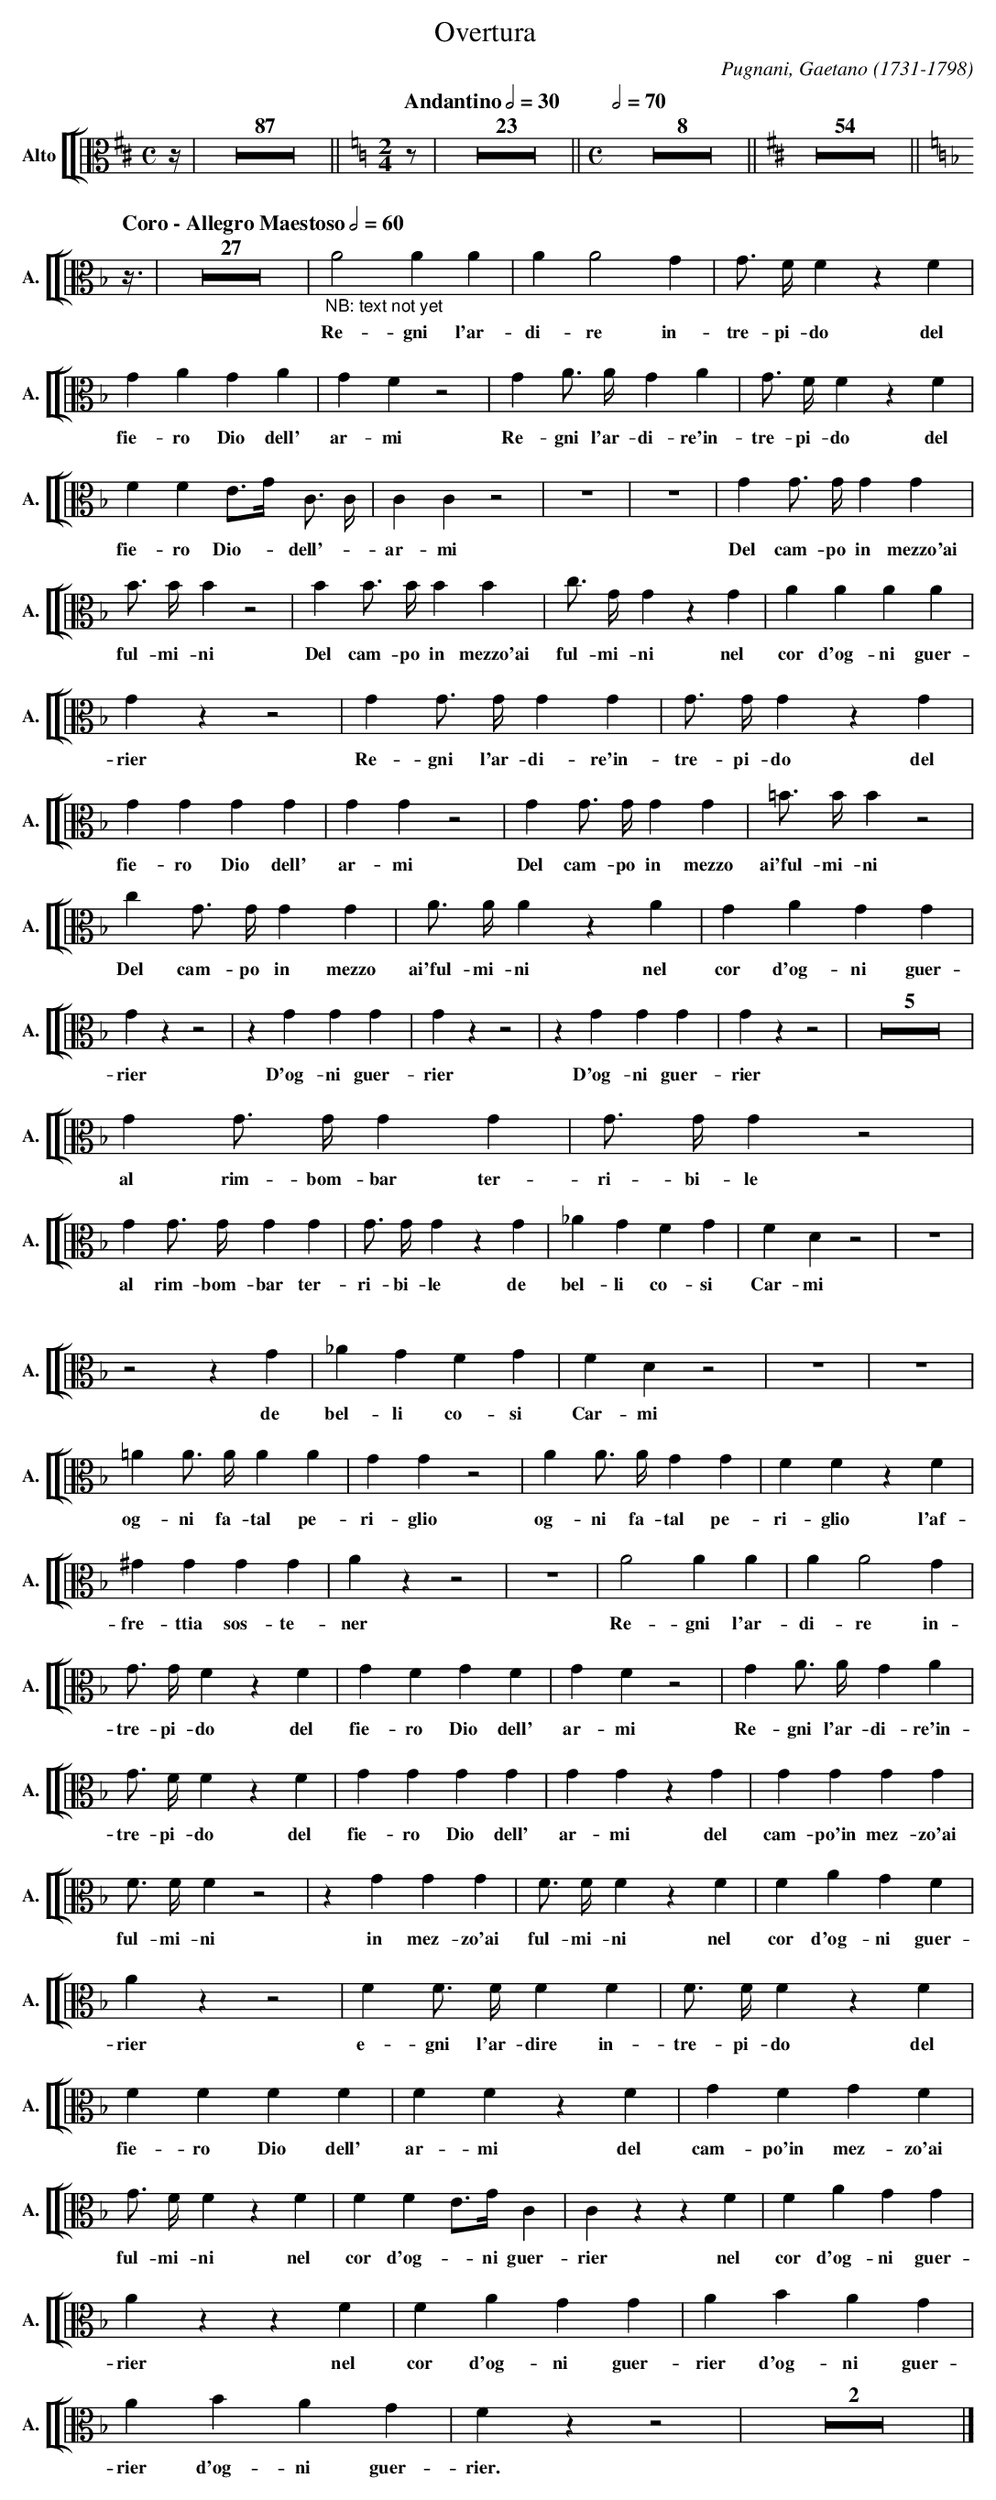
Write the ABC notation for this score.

X:1
T:Overtura
C:Pugnani, Gaetano (1731-1798)
M:C
L:1/4
K:D
V: 16 clef=alto name="Alto" sname="A."
%%staves [[ 16 ]]
    z// | Z87 || \
[M:2/4] [K:C] [L:1/8] [Q: "Andantino" 1/2=30] z | Z23 || \
[M:C] [Q:1/2=70] Z8 || \
[K: D] Z54 || \
[K:F] [L:1/4]  [Q: "Coro - Allegro Maestoso" 1/2=60]  z3/8 | Z27 | \
   "_NB: text not yet" A2 A A | A A2 G | G/> F/ F z F | G A G A | G F z2 | \
w: Re-gni l'ar-di-re in-tre-pi-do del fie-ro Dio dell' ar-mi
   G A/> A/ G A | G/> F/ F z F | F F E3/4G1/4 C/> C/ | C C z2 | z4 | z4 | \
w: Re-gni l'ar-di-re'in-tre-pi-do del fie-ro Dio-- dell'-- ar-mi
   G G/> G/ G G | B/> B/ B z2 | B B/> B/ B B | c/> G/ G z \
w: Del cam-po in mezzo'ai ful-mi-ni Del cam-po in mezzo'ai ful-mi-ni tbc
   G | A A A A | G z z2 | G G/> G/ G G | G/> G/ G z G | G G G G | G G z2 | \
w: nel cor d'og-ni guer-rier Re-gni l'ar-di-re'in-tre-pi-do del fie-ro Dio dell' ar-mi
   G G/> G/ G G | =B/> B/ B z2 | c G/> G/ G G | A/> A/ A z \
w: Del cam-po in mezzo ai'ful-mi-ni Del cam-po in mezzo ai'ful-mi-ni
   A | G A G G | G z z2 | z G G G | G z z2 | z G G G | G z z2 | Z5 |
w: nel cor d'og-ni guer-rier D'og-ni guer-rier D'og-ni guer-rier
   G G/> G/ G G | G/> G/ G z2 |
w: al rim-bom-bar ter-ri-bi-le
   G G/> G/ G G | G/> G/ G z G | _A G F G | F D z2 | z4 |
w: al rim-bom-bar ter-ri-bi-le de bel-li co-si Car-mi
   z2 z G | _A G F G | F D z2 | z4 | z4 |
w: de bel-li co-si Car-mi
   =A A/> A/ A A | G G z2 | A A/> A/ G G | F F z \
w: og-ni fa-tal pe-ri-glio og-ni fa-tal pe-ri-glio
   F | ^G G G G | A z z2 | z4 | A2 A A | A A2 G | G/> G/ F z \
w: l'af-fre-ttia sos-te-ner Re-gni l'ar-di-re in-tre-pi-do
   F | G F G F | G F z2 | G A/> A/ G A | G/> F/ F z F | G G G G | G G z \
w: del fie-ro Dio dell' ar-mi Re-gni l'ar-di-re'in-tre-pi-do del fie-ro Dio dell' ar-mi
   G | G G G G | F/> F/ F z2 | z G G G | F/> F/ F z F | F A G F | A z z2 | \
w: del cam-po'in mez-zo'ai ful-mi-ni in mez-zo'ai ful-mi-ni nel cor d'og-ni guer-rier tbc
   F F/> F/ F F | F/> F/ F z F | F F F F | F F z F | G F G F | G/> F/ F z \
w: e-gni l'ar-dire in-tre-pi-do del fie-ro Dio dell' ar-mi del cam-po'in mez-zo'ai ful-mi-ni
   F | F F E/>G/ C | C z z F | F A G G | A z z  \
w: nel cor d'og--ni guer-rier nel cor d'og-ni guer-rier
   F | F A G G | A B A G | A B A G | F z z2 | Z2 |]
w: nel cor d'og-ni guer-rier d'og-ni guer-rier d'og-ni guer-rier.
